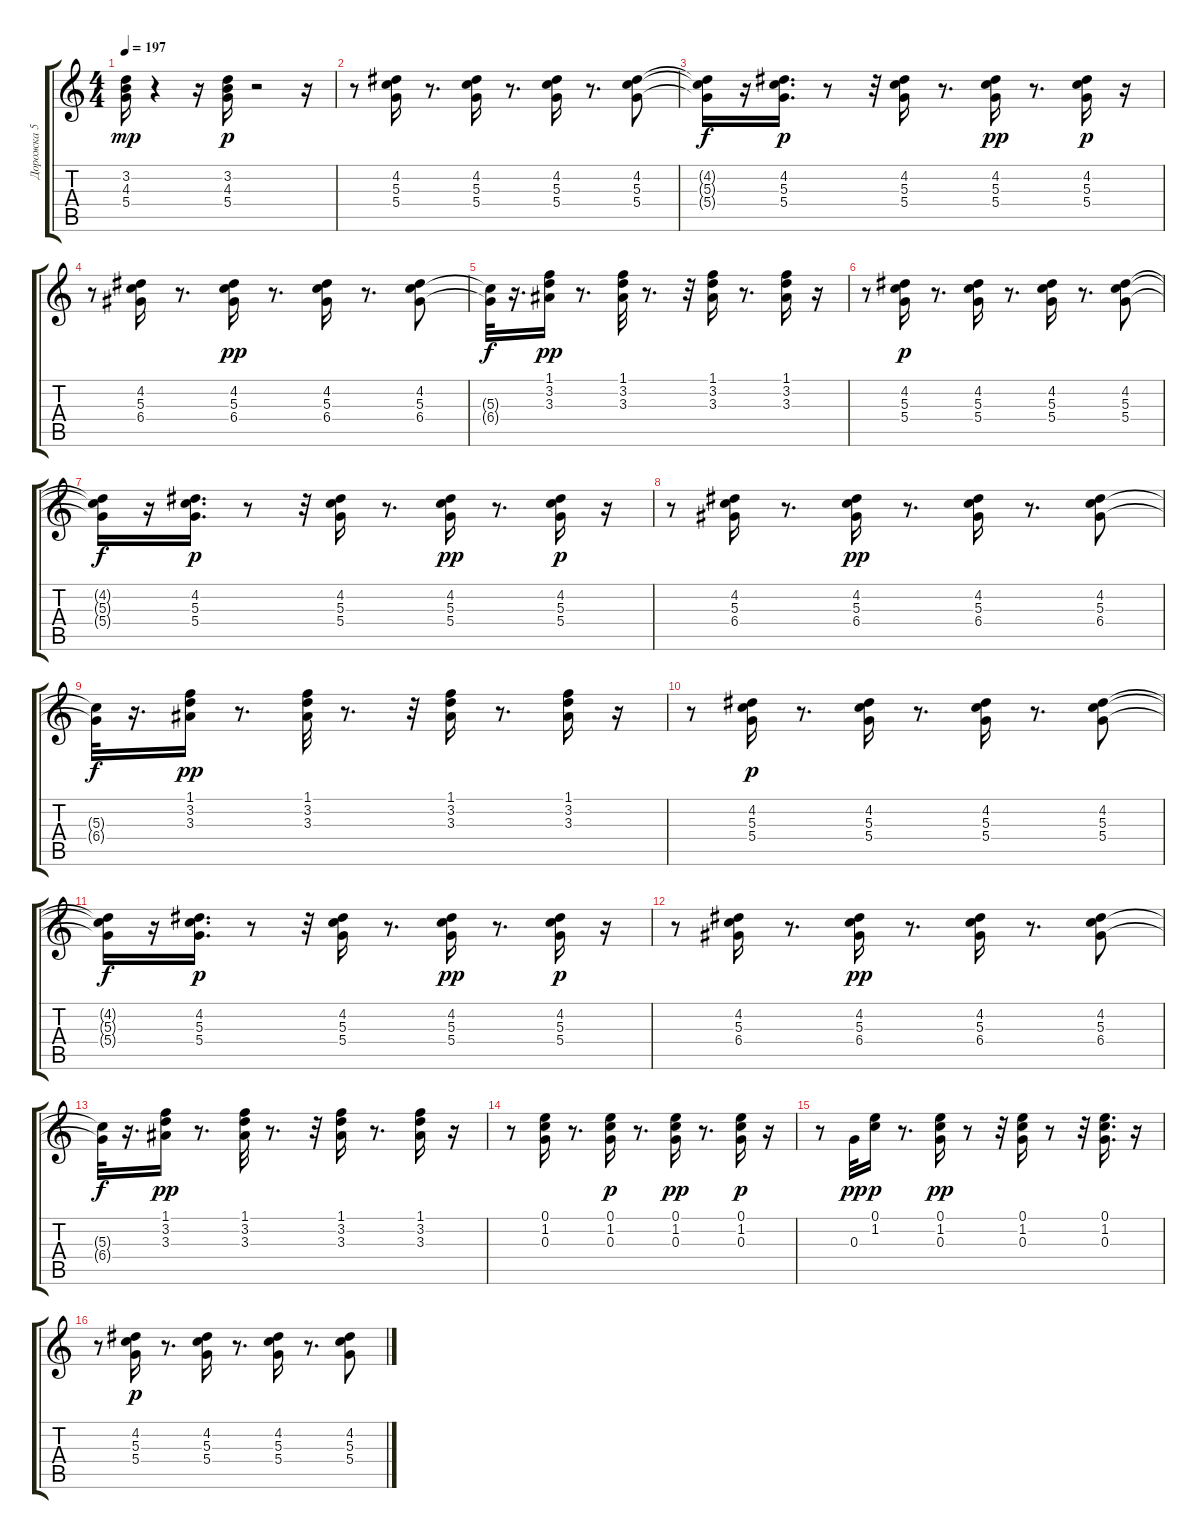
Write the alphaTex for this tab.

\track ("Дорожка 5" "Дорожка 5") {instrument electricguitarclean}
\staff {score tabs}
\tuning (E4 B3 G3 D3 A2 E2) {hide}
\ts (4 4)
\tempo 197
\clef g2
\ks c
(3.2 4.3 5.4).16{dy mp} r.4 r.16 (3.2 4.3 5.4).16{dy p} r.2 r.16 |
r.8 (4.2 5.3 5.4).16 r.8{d} (4.2 5.3 5.4).16 r.8{d} (4.2 5.3 5.4).16 r.8{d} (4.2 5.3 5.4).8 |
(4.2{t} 5.3{t} 5.4{t}).16{dy f} r.16 (4.2 5.3 5.4).16{d dy p} r.8 r.32 (4.2 5.3 5.4).16 r.8{d} (4.2 5.3 5.4).16{dy pp} r.8{d} (4.2 5.3 5.4).16{dy p} r.16 |
r.8 (4.2 5.3 6.4).16 r.8{d} (4.2 5.3 6.4).16{dy pp} r.8{d} (4.2 5.3 6.4).16 r.8{d} (4.2 5.3 6.4).8 |
(5.3{t} 6.4{t}).32{dy f} r.16{d} (1.1 3.2 3.3).16{dy pp} r.8{d} (1.1 3.2 3.3).32 r.8{d} r.32 (1.1 3.2 3.3).16 r.8{d} (1.1 3.2 3.3).16 r.16 |
r.8 (4.2 5.3 5.4).16{dy p} r.8{d} (4.2 5.3 5.4).16 r.8{d} (4.2 5.3 5.4).16 r.8{d} (4.2 5.3 5.4).8 |
(4.2{t} 5.3{t} 5.4{t}).16{dy f} r.16 (4.2 5.3 5.4).16{d dy p} r.8 r.32 (4.2 5.3 5.4).16 r.8{d} (4.2 5.3 5.4).16{dy pp} r.8{d} (4.2 5.3 5.4).16{dy p} r.16 |
r.8 (4.2 5.3 6.4).16 r.8{d} (4.2 5.3 6.4).16{dy pp} r.8{d} (4.2 5.3 6.4).16 r.8{d} (4.2 5.3 6.4).8 |
(5.3{t} 6.4{t}).32{dy f} r.16{d} (1.1 3.2 3.3).16{dy pp} r.8{d} (1.1 3.2 3.3).32 r.8{d} r.32 (1.1 3.2 3.3).16 r.8{d} (1.1 3.2 3.3).16 r.16 |
r.8 (4.2 5.3 5.4).16{dy p} r.8{d} (4.2 5.3 5.4).16 r.8{d} (4.2 5.3 5.4).16 r.8{d} (4.2 5.3 5.4).8 |
(4.2{t} 5.3{t} 5.4{t}).16{dy f} r.16 (4.2 5.3 5.4).16{d dy p} r.8 r.32 (4.2 5.3 5.4).16 r.8{d} (4.2 5.3 5.4).16{dy pp} r.8{d} (4.2 5.3 5.4).16{dy p} r.16 |
r.8 (4.2 5.3 6.4).16 r.8{d} (4.2 5.3 6.4).16{dy pp} r.8{d} (4.2 5.3 6.4).16 r.8{d} (4.2 5.3 6.4).8 |
(5.3{t} 6.4{t}).32{dy f} r.16{d} (1.1 3.2 3.3).16{dy pp} r.8{d} (1.1 3.2 3.3).32 r.8{d} r.32 (1.1 3.2 3.3).16 r.8{d} (1.1 3.2 3.3).16 r.16 |
r.8 (0.1 1.2 0.3).16 r.8{d} (0.1 1.2 0.3).16{dy p} r.8{d} (0.1 1.2 0.3).16{dy pp} r.8{d} (0.1 1.2 0.3).16{dy p} r.16 |
r.8 0.3.32{dy pp} (0.1 1.2).16{dy p} r.8{d} (0.1 1.2 0.3).16{dy pp} r.8 r.32 (0.1 1.2 0.3).16 r.8 r.32 (0.1 1.2 0.3).16{d} r.16 |
r.8 (4.2 5.3 5.4).16{dy p} r.8{d} (4.2 5.3 5.4).16 r.8{d} (4.2 5.3 5.4).16 r.8{d} (4.2 5.3 5.4).8
